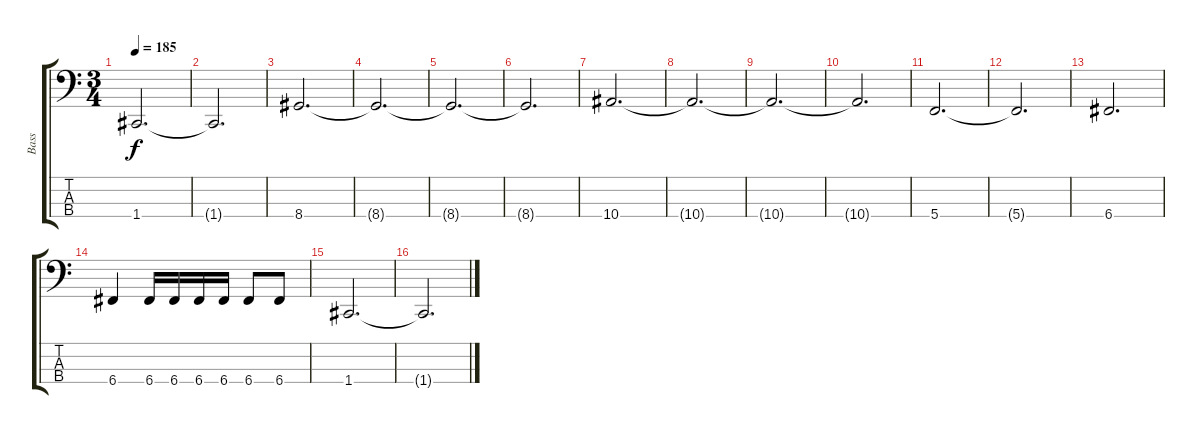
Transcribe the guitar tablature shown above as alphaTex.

\track ("Bass" "Bass") {instrument electricbasspick}
\staff {score tabs}
\tuning (F2 C2 G1 C1) {hide}
\ts (3 4)
\tempo 185
\clef f4
\ks c
1.4{t}.2{d dy f} |
1.4{t}.2{d} |
8.4.2{d} |
8.4{t}.2{d} |
8.4{t}.2{d} |
8.4{t}.2{d} |
10.4.2{d} |
10.4{t}.2{d} |
10.4{t}.2{d} |
10.4{t}.2{d} |
5.4.2{d} |
5.4{t}.2{d} |
6.4.2{d} |
6.4.4 6.4.16 6.4.16 6.4.16 6.4.16 6.4.8 6.4.8 |
1.4.2{d} |
1.4{t}.2{d}
